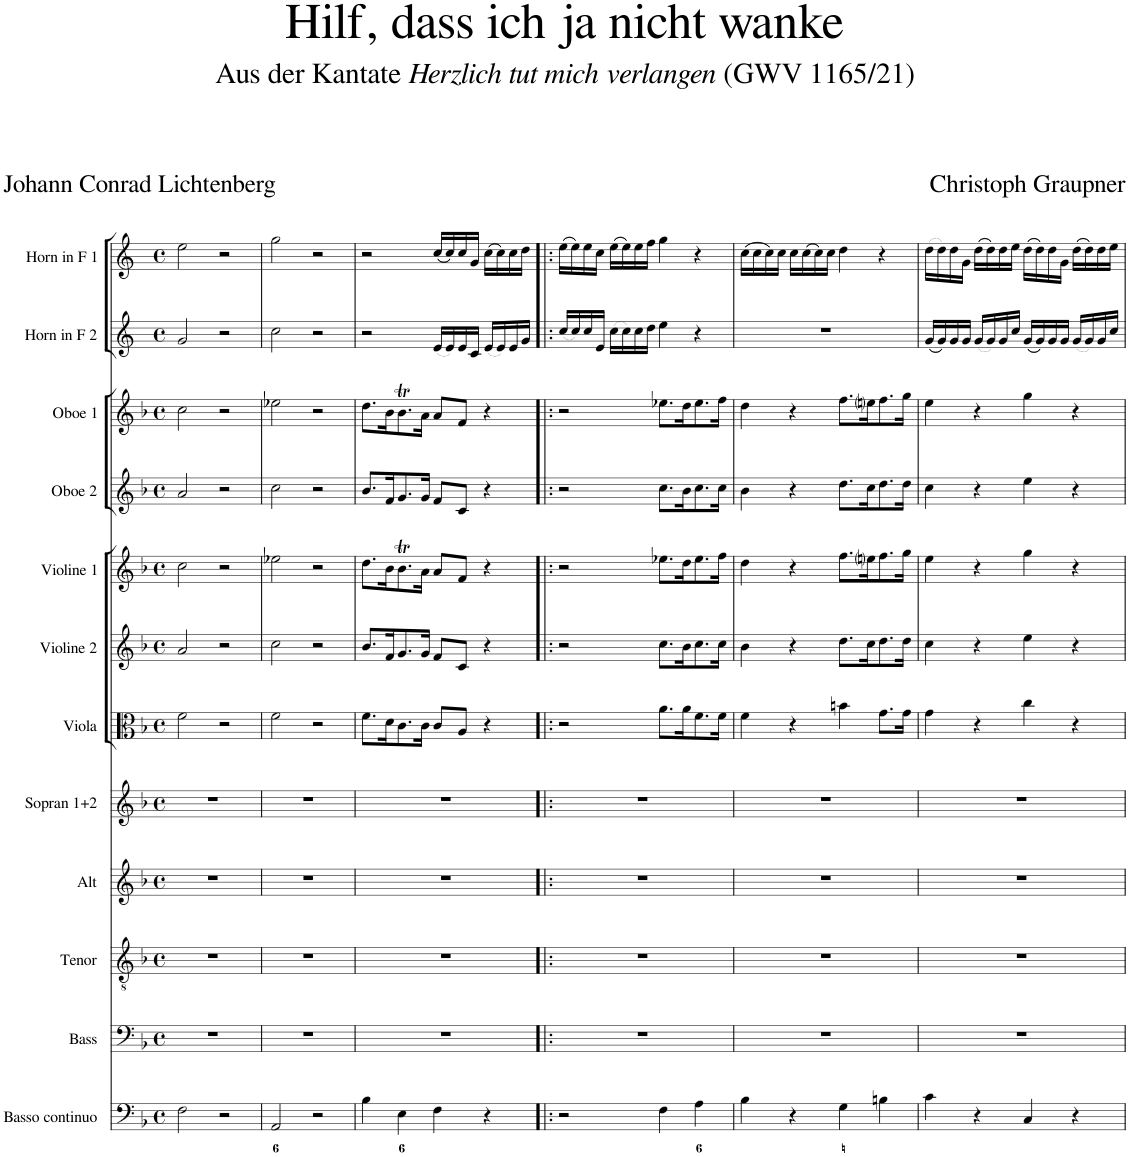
**kern	**kern	**kern	**kern	**kern	**kern	**kern	**kern	**kern	**kern	**kern	**kern
*part12	*part11	*part10	*part9	*part8	*part7	*part6	*part5	*part4	*part3	*part2	*part1
*staff12	*staff11	*staff10	*staff9	*staff8	*staff7	*staff6	*staff5	*staff4	*staff3	*staff2	*staff1
*I"Basso continuo	*I"Bass	*I"Tenor	*I"Alt	*I"Sopran 1+2	*I"Viola	*I"Violine 2	*I"Violine 1	*I"Oboe 2	*I"Oboe 1	*I"Horn in F 2	*I"Horn in F 1
*I'BC	*I'Bas	*I'T	*I'A	*	*I'Vla	*I'Vln 2	*I'Vln 1	*I'Ob 2	*I'Ob 1	*I'Horn 2	*I'Horn 1
*clefF4	*clefF4	*clefGv2	*clefG2	*clefG2	*clefC3	*clefG2	*clefG2	*clefG2	*clefG2	*clefG2	*clefG2
*Trd7c12	*	*	*	*	*	*	*	*	*	*Trd4c7	*Trd4c7
*k[b-]	*k[b-]	*k[b-]	*k[b-]	*k[b-]	*k[b-]	*k[b-]	*k[b-]	*k[b-]	*k[b-]	*k[]	*k[]
*M4/4	*M4/4	*M4/4	*M4/4	*M4/4	*M4/4	*M4/4	*M4/4	*M4/4	*M4/4	*M4/4	*M4/4
*met(c)	*met(c)	*met(c)	*met(c)	*met(c)	*met(c)	*met(c)	*met(c)	*met(c)	*met(c)	*met(c)	*met(c)
=	=	=	=	=	=	=	=	=	=	=	=
2F\	1r	1r	1r	1r	2f\	2a/	2cc\	2a/	2cc\	2g/	2ee\
2r	.	.	.	.	2r	2r	2r	2r	2r	2r	2r
=1	=1	=1	=1	=1	=1	=1	=1	=1	=1	=1	=1
2AA/	1r	1r	1r	1r	2f\	2cc\	2ee-X\	2cc\	2ee-X\	2cc\	2gg\
2r	.	.	.	.	2r	2r	2r	2r	2r	2r	2r
=2	=2	=2	=2	=2	=2	=2	=2	=2	=2	=2	=2
4B-\	1r	1r	1r	1r	8.f\L	8.b-/L	8.dd\L	8.b-/L	8.dd\L	2r	2r
.	.	.	.	.	16d\K	16f/K	16b-\K	16f/K	16b-\K	.	.
4E\	.	.	.	.	8.c\	8.g/	8.b-T\	8.g/	8.b-T\	.	.
.	.	.	.	.	16c\Jk	16g/Jk	16a\Jk	16g/Jk	16a\Jk	.	.
4F\	.	.	.	.	8c/L	8f/L	8a/L	8f/L	8a/L	(<16e/LL	(<16cc/LL
.	.	.	.	.	.	.	.	.	.	16e/)	16cc/)
.	.	.	.	.	8A/J	8c/J	8f/J	8c/J	8f/J	16e/	16cc/
.	.	.	.	.	.	.	.	.	.	16c/JJ	16g/JJ
4r	.	.	.	.	4r	4r	4r	4r	4r	(<16e/LL	(>16cc\LL
.	.	.	.	.	.	.	.	.	.	16e/)	16cc\)
.	.	.	.	.	.	.	.	.	.	16e/	16cc\
.	.	.	.	.	.	.	.	.	.	16g/JJ	16dd\JJ
=3!|:	=3!|:	=3!|:	=3!|:	=3!|:	=3!|:	=3!|:	=3!|:	=3!|:	=3!|:	=3!|:	=3!|:
2r	1r	1r	1r	1r	2r	2r	2r	2r	2r	(<16cc/LL	(>16ee\LL
.	.	.	.	.	.	.	.	.	.	16cc/)	16ee\)
.	.	.	.	.	.	.	.	.	.	16cc/	16ee\
.	.	.	.	.	.	.	.	.	.	16e/JJ	16cc\JJ
.	.	.	.	.	.	.	.	.	.	(>16cc\LL	(>16ee\LL
.	.	.	.	.	.	.	.	.	.	16cc\)	16ee\)
.	.	.	.	.	.	.	.	.	.	16cc\	16ee\
.	.	.	.	.	.	.	.	.	.	16dd\JJ	16ff\JJ
4F\	.	.	.	.	8.a\L	8.cc\L	8.ee-X\L	8.cc\L	8.ee-X\L	4ee\	4gg\
.	.	.	.	.	16a\K	16b-\K	16dd\K	16b-\K	16dd\K	.	.
4A\	.	.	.	.	8.f\	8.cc\	8.ee-\	8.cc\	8.ee-\	4r	4r
.	.	.	.	.	16f\Jk	16cc\Jk	16ff\Jk	16cc\Jk	16ff\Jk	.	.
=4	=4	=4	=4	=4	=4	=4	=4	=4	=4	=4	=4
4B-\	1r	1r	1r	1r	4f\	4b-\	4dd\	4b-\	4dd\	1r	(>16cc\LL
.	.	.	.	.	.	.	.	.	.	.	16cc\
.	.	.	.	.	.	.	.	.	.	.	16cc\)
.	.	.	.	.	.	.	.	.	.	.	16cc\JJ
4r	.	.	.	.	4r	4r	4r	4r	4r	.	16cc\LL
.	.	.	.	.	.	.	.	.	.	.	(>16cc\
.	.	.	.	.	.	.	.	.	.	.	16cc\)
.	.	.	.	.	.	.	.	.	.	.	16cc\JJ
4G\	.	.	.	.	4bn\	8.dd\L	8.ff\L	8.dd\L	8.ff\L	.	4dd\
.	.	.	.	.	.	16cc\K	16eeni\K	16cc\K	16eeni\K	.	.
4Bn\	.	.	.	.	8.g\L	8.dd\	8.ff\	8.dd\	8.ff\	.	4r
.	.	.	.	.	16g\Jk	16dd\Jk	16gg\Jk	16dd\Jk	16gg\Jk	.	.
=5	=5	=5	=5	=5	=5	=5	=5	=5	=5	=5	=5
4c\	1r	1r	1r	1r	4g\	4cc\	4ee\	4cc\	4ee\	(<16g/LL	(>16dd\LL
.	.	.	.	.	.	.	.	.	.	16g/)	16dd\)
.	.	.	.	.	.	.	.	.	.	16g/	16dd\
.	.	.	.	.	.	.	.	.	.	16g/JJ	16g\JJ
4r	.	.	.	.	4r	4r	4r	4r	4r	(<16g/LL	(>16dd\LL
.	.	.	.	.	.	.	.	.	.	16g/)	16dd\)
.	.	.	.	.	.	.	.	.	.	16g/	16dd\
.	.	.	.	.	.	.	.	.	.	16cc/JJ	16ee\JJ
4C/	.	.	.	.	4cc\	4ee\	4gg\	4ee\	4gg\	(<16g/LL	(>16dd\LL
.	.	.	.	.	.	.	.	.	.	16g/)	16dd\)
.	.	.	.	.	.	.	.	.	.	16g/	16dd\
.	.	.	.	.	.	.	.	.	.	16g/JJ	16g\JJ
4r	.	.	.	.	4r	4r	4r	4r	4r	(<16g/LL	(>16dd\LL
.	.	.	.	.	.	.	.	.	.	16g/)	16dd\)
.	.	.	.	.	.	.	.	.	.	16g/	16dd\
.	.	.	.	.	.	.	.	.	.	16cc/JJ	16ee\JJ
=	=	=	=	=	=	=	=	=	=	=	=
*-	*-	*-	*-	*-	*-	*-	*-	*-	*-	*-	*-
